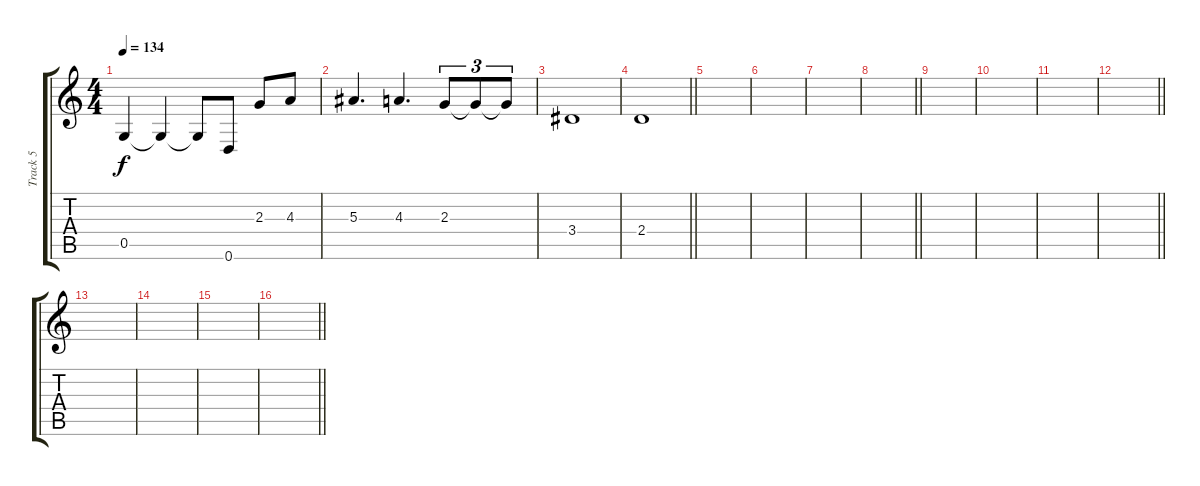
\track ("Track 5" "Track 5") {instrument overdrivenguitar}
\staff {score tabs}
\tuning (D4 A3 F3 C3 G2 D2) {hide}
\ts (4 4)
\tempo 134
\clef g2
\ks c
0.5.4{dy f} 0.5{t}.4 0.5{t}.8 0.6.8 2.3.8 4.3.8 |
5.3.4{d} 4.3.4{d} 2.3.8{tu (3 2)} 2.3{t}.8{tu (3 2)} 2.3{t}.8{tu (3 2)} |
3.4.1 |
\barLineRight lightlight
2.4.1 |
|
|
|
\barLineRight lightlight
|
|
|
|
\barLineRight lightlight
|
|
|
|
\barLineRight lightlight
